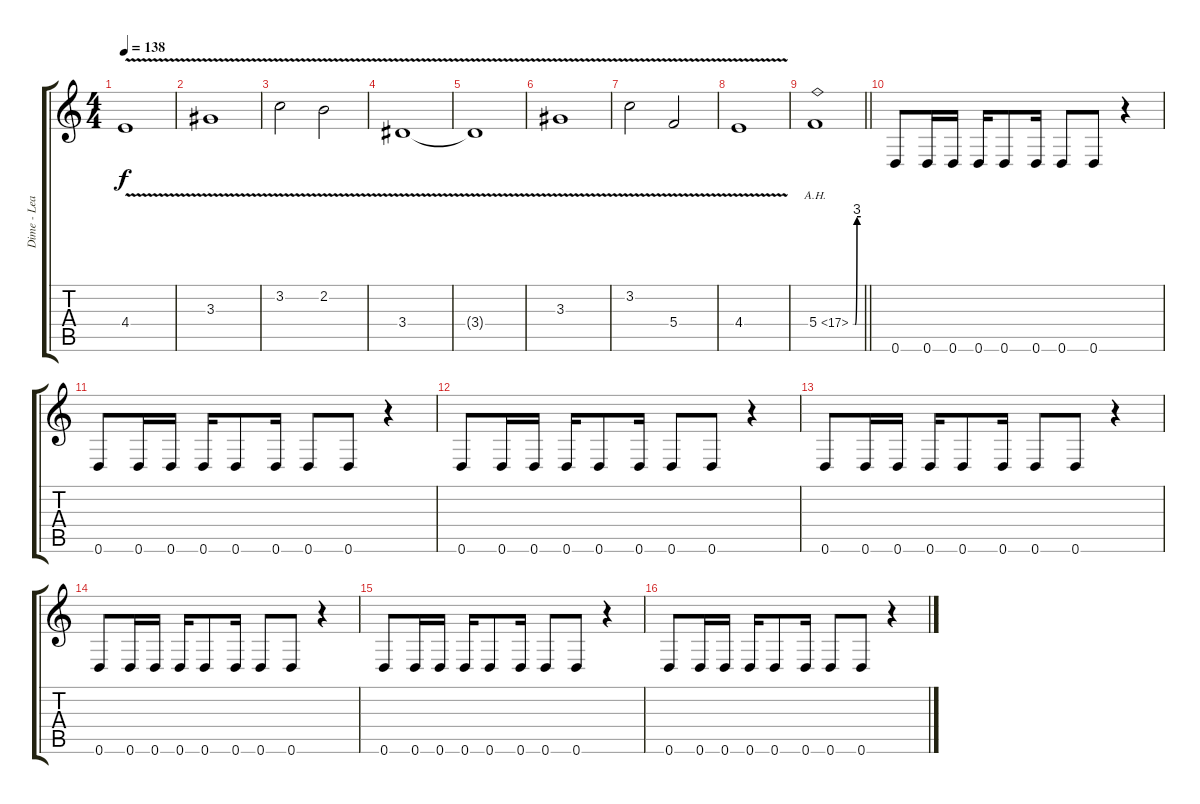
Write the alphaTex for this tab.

\track ("Dime - Lead Guitar" "Dime - Lea") {instrument distortionguitar}
\staff {score tabs}
\tuning (D4 A3 F3 C3 G2 D2) {hide}
\ts (4 4)
\tempo 138
\clef g2
\ks c
4.4{v t}.1{dy f} |
3.3{v}.1 |
3.2{v}.2 2.2{v}.2 |
3.4{v}.1 |
3.4{v t}.1 |
3.3{v}.1 |
3.2{v}.2 5.4{v}.2 |
4.4{v}.1 |
\barLineRight lightlight
5.4{be (custom 0 0 15 0 30 12 60 12) ah 12}.1 |
0.6.8 0.6.16 0.6.16 0.6.16 0.6.8 0.6.16 0.6.8 0.6.8 r.4 |
0.6.8 0.6.16 0.6.16 0.6.16 0.6.8 0.6.16 0.6.8 0.6.8 r.4 |
0.6.8 0.6.16 0.6.16 0.6.16 0.6.8 0.6.16 0.6.8 0.6.8 r.4 |
0.6.8 0.6.16 0.6.16 0.6.16 0.6.8 0.6.16 0.6.8 0.6.8 r.4 |
0.6.8 0.6.16 0.6.16 0.6.16 0.6.8 0.6.16 0.6.8 0.6.8 r.4 |
0.6.8 0.6.16 0.6.16 0.6.16 0.6.8 0.6.16 0.6.8 0.6.8 r.4 |
0.6.8 0.6.16 0.6.16 0.6.16 0.6.8 0.6.16 0.6.8 0.6.8 r.4
